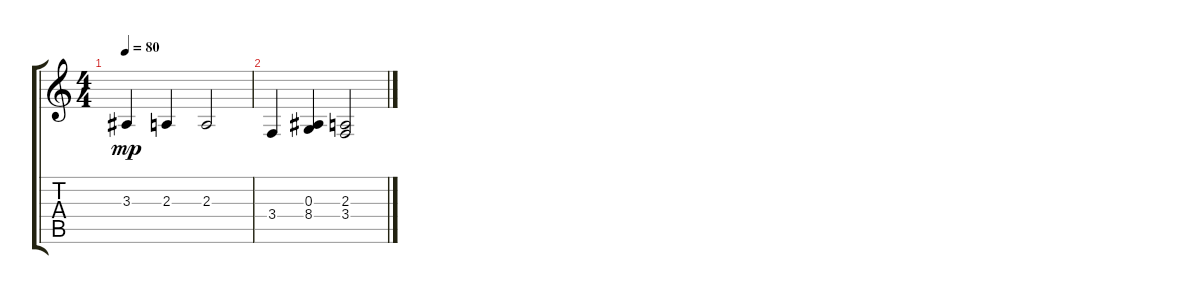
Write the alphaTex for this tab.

\track "" {instrument churchorgan}
\staff {score tabs}
\tuning (E4 B3 G3 D3 A2 D2) {hide}
\ts (4 4)
\tempo 80
\clef g2
\ks c
3.3.4{dy mp} 2.3.4 2.3.2 |
3.4.4 (0.3 8.4).4 (2.3 3.4).2
